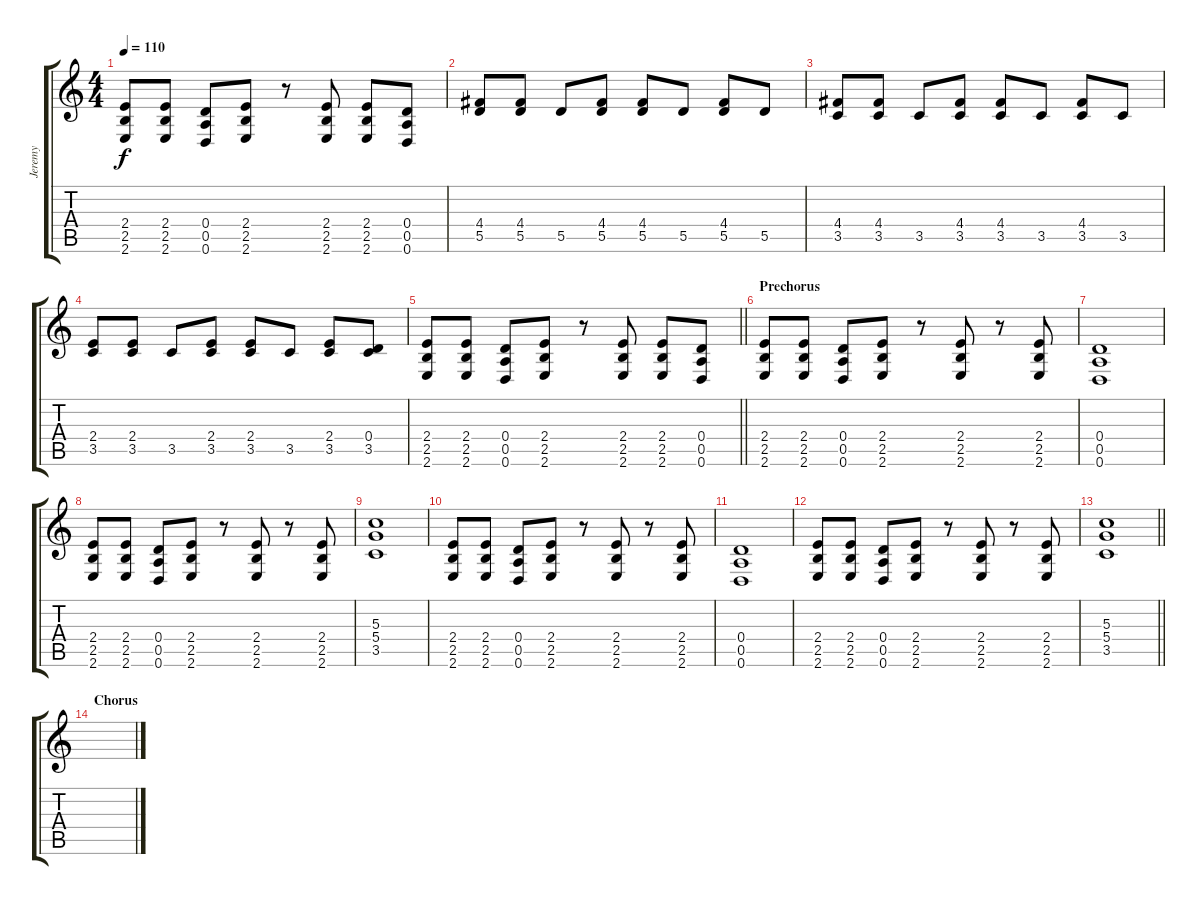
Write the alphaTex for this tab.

\track ("Jeremy" "Jeremy") {instrument distortionguitar}
\staff {score tabs}
\tuning (E4 B3 G3 D3 A2 D2) {hide}
\ts (4 4)
\tempo 110
\clef g2
\ks c
(2.4 2.5 2.6).8{dy f} (2.4 2.5 2.6).8 (0.4 0.5 0.6).8 (2.4 2.5 2.6).8 r.8 (2.4 2.5 2.6).8 (2.4 2.5 2.6).8 (0.4 0.5 0.6).8 |
(4.4 5.5).8 (4.4 5.5).8 5.5.8 (4.4 5.5).8 (4.4 5.5).8 5.5.8 (4.4 5.5).8 5.5.8 |
(4.4 3.5).8 (4.4 3.5).8 3.5.8 (4.4 3.5).8 (4.4 3.5).8 3.5.8 (4.4 3.5).8 3.5.8 |
(2.4 3.5).8 (2.4 3.5).8 3.5.8 (2.4 3.5).8 (2.4 3.5).8 3.5.8 (2.4 3.5).8 (0.4 3.5).8 |
\barLineRight lightlight
(2.4 2.5 2.6).8 (2.4 2.5 2.6).8 (0.4 0.5 0.6).8 (2.4 2.5 2.6).8 r.8 (2.4 2.5 2.6).8 (2.4 2.5 2.6).8 (0.4 0.5 0.6).8 |
\section ("" "Prechorus")
(2.4 2.5 2.6).8 (2.4 2.5 2.6).8 (0.4 0.5 0.6).8 (2.4 2.5 2.6).8 r.8 (2.4 2.5 2.6).8 r.8 (2.4 2.5 2.6).8 |
(0.4 0.5 0.6).1 |
(2.4 2.5 2.6).8 (2.4 2.5 2.6).8 (0.4 0.5 0.6).8 (2.4 2.5 2.6).8 r.8 (2.4 2.5 2.6).8 r.8 (2.4 2.5 2.6).8 |
(5.3 5.4 3.5).1 |
(2.4 2.5 2.6).8 (2.4 2.5 2.6).8 (0.4 0.5 0.6).8 (2.4 2.5 2.6).8 r.8 (2.4 2.5 2.6).8 r.8 (2.4 2.5 2.6).8 |
(0.4 0.5 0.6).1 |
(2.4 2.5 2.6).8 (2.4 2.5 2.6).8 (0.4 0.5 0.6).8 (2.4 2.5 2.6).8 r.8 (2.4 2.5 2.6).8 r.8 (2.4 2.5 2.6).8 |
\barLineRight lightlight
(5.3 5.4 3.5).1 |
\section ("" "Chorus")
